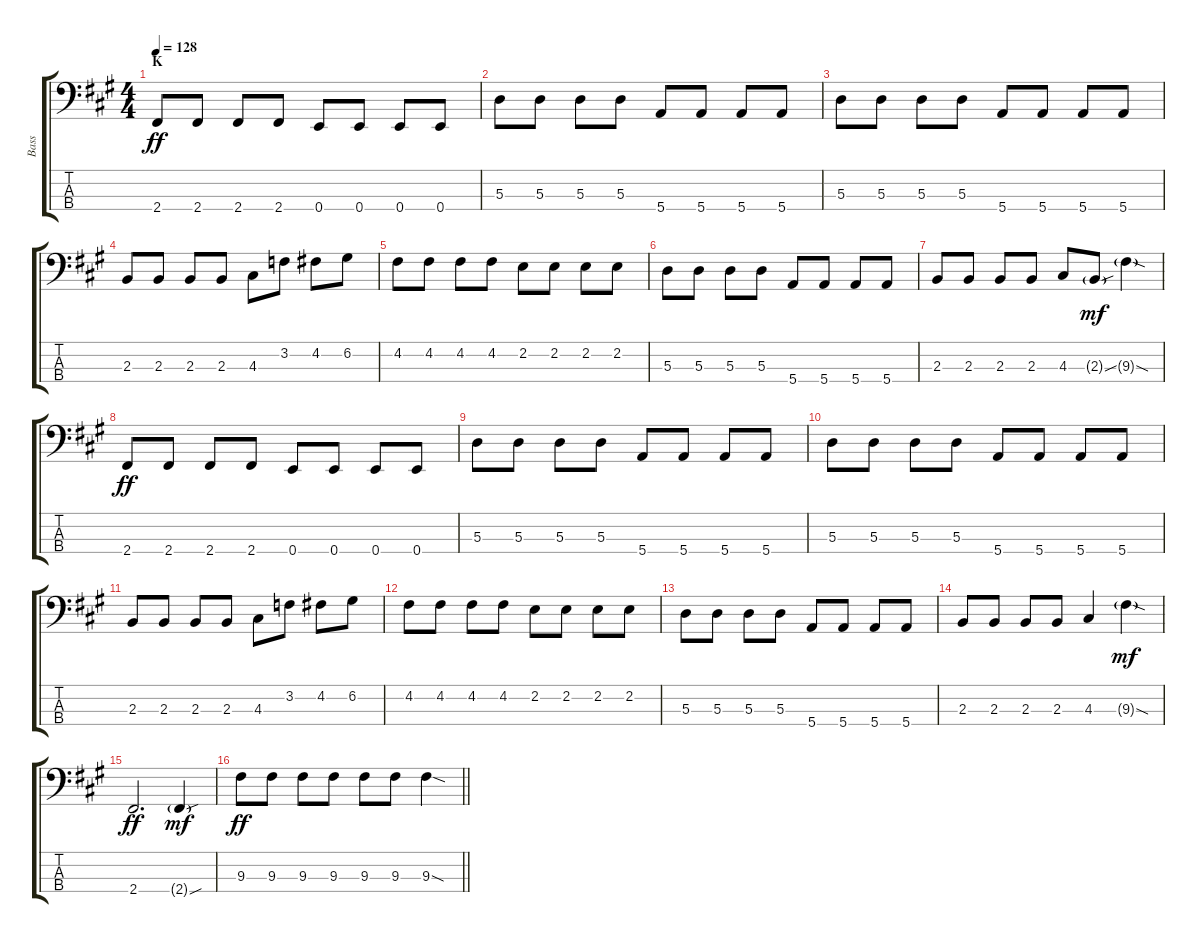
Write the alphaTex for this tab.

\track ("Bass" "Bass") {instrument electricbasspick}
\staff {score tabs}
\tuning (G2 D2 A1 E1) {hide}
\ts (4 4)
\section ("" "K")
\tempo 128
\clef f4
\ks a
2.4.8{dy ff} 2.4.8 2.4.8 2.4.8 0.4.8 0.4.8 0.4.8 0.4.8 |
5.3.8 5.3.8 5.3.8 5.3.8 5.4.8 5.4.8 5.4.8 5.4.8 |
5.3.8 5.3.8 5.3.8 5.3.8 5.4.8 5.4.8 5.4.8 5.4.8 |
2.3.8 2.3.8 2.3.8 2.3.8 4.3.8 3.2.8 4.2.8 6.2.8 |
4.2.8 4.2.8 4.2.8 4.2.8 2.2.8 2.2.8 2.2.8 2.2.8 |
5.3.8 5.3.8 5.3.8 5.3.8 5.4.8 5.4.8 5.4.8 5.4.8 |
2.3.8 2.3.8 2.3.8 2.3.8 4.3.8 2.3{sou g}.8{dy mf} 9.3{sod g}.4 |
2.4.8{dy ff} 2.4.8 2.4.8 2.4.8 0.4.8 0.4.8 0.4.8 0.4.8 |
5.3.8 5.3.8 5.3.8 5.3.8 5.4.8 5.4.8 5.4.8 5.4.8 |
5.3.8 5.3.8 5.3.8 5.3.8 5.4.8 5.4.8 5.4.8 5.4.8 |
2.3.8 2.3.8 2.3.8 2.3.8 4.3.8 3.2.8 4.2.8 6.2.8 |
4.2.8 4.2.8 4.2.8 4.2.8 2.2.8 2.2.8 2.2.8 2.2.8 |
5.3.8 5.3.8 5.3.8 5.3.8 5.4.8 5.4.8 5.4.8 5.4.8 |
2.3.8 2.3.8 2.3.8 2.3.8 4.3.4 9.3{sod g}.4{dy mf} |
2.4.2{d dy ff} 2.4{sou g}.4{dy mf} |
\barLineRight lightlight
9.3.8{dy ff} 9.3.8 9.3.8 9.3.8 9.3.8 9.3.8 9.3{sod}.4
